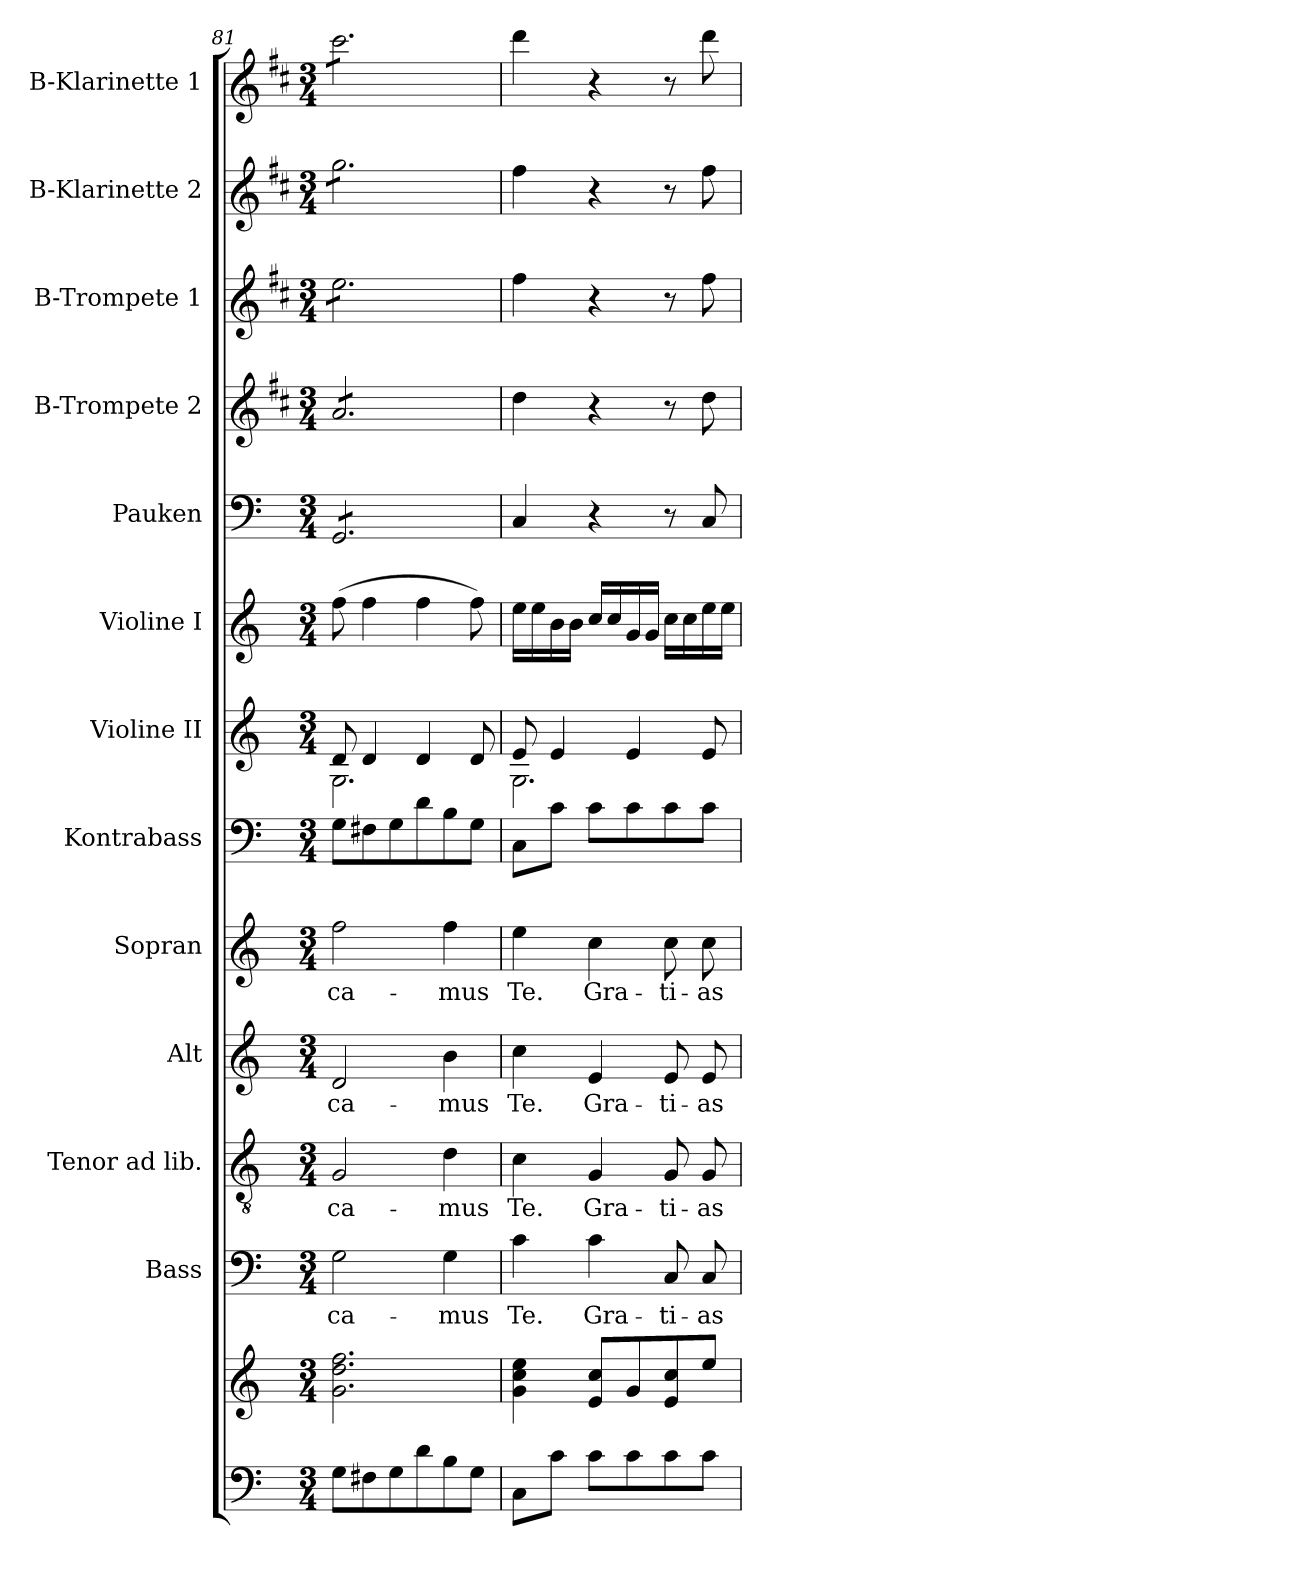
**kern	**kern	**kern	**text	**kern	**text	**kern	**text	**kern	**text	**kern	**kern	**kern	**kern	**kern	**kern	**kern	**kern
*part13	*part13	*part12	*part12	*part11	*part11	*part10	*part10	*part9	*part9	*part8	*part7	*part6	*part5	*part4	*part3	*part2	*part1
*staff14	*staff13	*staff12	*staff12	*staff11	*staff11	*staff10	*staff10	*staff9	*staff9	*staff8	*staff7	*staff6	*staff5	*staff4	*staff3	*staff2	*staff1
*	*	*I"Bass	*	*I"Tenor ad lib.	*	*I"Alt	*	*I"Sopran	*	*I"Kontrabass	*I"Violine II	*I"Violine I	*I"Pauken	*I"B-Trompete 2	*I"B-Trompete 1	*I"B-Klarinette 2	*I"B-Klarinette 1
*	*	*I'B.	*	*I'T.	*	*I'A.	*	*I'S.	*	*I'Kb.	*I'Vl. II	*I'Vl. I	*I'Pk.	*I'Trp. 2	*I'Trp. 1	*I'B Kl. 2	*I'B Kl. 1
*clefF4	*clefG2	*clefF4	*	*clefGv2	*	*clefG2	*	*clefG2	*	*clefF4	*clefG2	*clefG2	*clefF4	*clefG2	*clefG2	*clefG2	*clefG2
*	*	*	*	*	*	*	*	*	*	*ITrd7c12	*	*	*	*ITrd1c2	*ITrd1c2	*ITrd1c2	*ITrd1c2
*k[]	*k[]	*k[]	*	*k[]	*	*k[]	*	*k[]	*	*k[]	*k[]	*k[]	*k[]	*k[]	*k[]	*k[]	*k[]
*C:	*C:	*C:	*	*C:	*	*C:	*	*C:	*	*C:	*C:	*C:	*C:	*C:	*C:	*C:	*C:
*M3/4	*M3/4	*M3/4	*	*M3/4	*	*M3/4	*	*M3/4	*	*M3/4	*M3/4	*M3/4	*M3/4	*M3/4	*M3/4	*M3/4	*M3/4
=81	=81	=81	=81	=81	=81	=81	=81	=81	=81	=81	=81	=81	=81	=81	=81	=81	=81
!	!	!	!LO:LY:b	!	!LO:LY:b	!	!LO:LY:b	!	!LO:LY:b	!	!	!	!	!	!	!	!
*	*	*	*	*	*	*	*	*	*	*	*^	*	*	*	*	*	*
*	*	*	*	*	*	*	*	*	*	*	*	*	*	*tremolo	*	*	*	*
*	*	*	*	*	*	*	*	*	*	*	*	*	*	*	*tremolo	*	*	*
*	*	*	*	*	*	*	*	*	*	*	*	*	*	*	*	*tremolo	*	*
*	*	*	*	*	*	*	*	*	*	*	*	*	*	*	*	*	*tremolo	*
*	*	*	*	*	*	*	*	*	*	*	*	*	*	*	*	*	*	*tremolo
8G\L	2.g\ 2.dd\ 2.ff\	2G\	-ca-	2G/	-ca-	2d/	-ca-	2ff\	-ca-	8GG\L	8d/	2.G\	(>8ff\	8GG/L	8g/L	8dd\L	8ff\L	8bb\L
8F#X\	.	.	.	.	.	.	.	.	.	8FF#X\	4d/	.	4ff\	8GG/	8g/	8dd\	8ff\	8bb\
8G\	.	.	.	.	.	.	.	.	.	8GG\	.	.	.	8GG/	8g/	8dd\	8ff\	8bb\
8d\	.	.	.	.	.	.	.	.	.	8D\	4d/	.	4ff\	8GG/	8g/	8dd\	8ff\	8bb\
!	!	!	!LO:LY:b	!	!LO:LY:b	!	!LO:LY:b	!	!LO:LY:b	!	!	!	!	!	!	!	!	!
8B\	.	4G\	-mus	4d\	-mus	4b\	-mus	4ff\	-mus	8BB\	.	.	.	8GG/	8g/	8dd\	8ff\	8bb\
8G\J	.	.	.	.	.	.	.	.	.	8GG\J	8d/	.	8ff\)	8GG/J	8g/J	8dd\J	8ff\J	8bb\J
*	*	*	*	*	*	*	*	*	*	*	*	*	*	*	*	*	*	*Xtremolo
*	*	*	*	*	*	*	*	*	*	*	*	*	*	*	*	*	*Xtremolo	*
*	*	*	*	*	*	*	*	*	*	*	*	*	*	*	*	*Xtremolo	*	*
*	*	*	*	*	*	*	*	*	*	*	*	*	*	*	*Xtremolo	*	*	*
*	*	*	*	*	*	*	*	*	*	*	*	*	*	*Xtremolo	*	*	*	*
=82	=82	=82	=82	=82	=82	=82	=82	=82	=82	=82	=82	=82	=82	=82	=82	=82	=82	=82
!	!	!	!LO:LY:b	!	!LO:LY:b	!	!LO:LY:b	!	!LO:LY:b	!	!	!	!	!	!	!	!	!
8C\L	4g\ 4cc\ 4ee\	4c\	Te.	4c\	Te.	4cc\	Te.	4ee\	Te.	8CC\L	8e/	2.G\	16ee\LL	4C/	4cc\	4ee\	4ee\	4ccc\
.	.	.	.	.	.	.	.	.	.	.	.	.	16ee\	.	.	.	.	.
8c\J	.	.	.	.	.	.	.	.	.	8C\J	4e/	.	16b\	.	.	.	.	.
.	.	.	.	.	.	.	.	.	.	.	.	.	16b\JJ	.	.	.	.	.
!	!	!	!LO:LY:b	!	!LO:LY:b	!	!LO:LY:b	!	!LO:LY:b	!	!	!	!	!	!	!	!	!
8c\L	8e/ 8cc/L	4c\	Gra-	4G/	Gra-	4e/	Gra-	4cc\	Gra-	8C\L	.	.	16cc/LL	4r	4r	4r	4r	4r
.	.	.	.	.	.	.	.	.	.	.	.	.	16cc/	.	.	.	.	.
8c\	8g/	.	.	.	.	.	.	.	.	8C\	4e/	.	16g/	.	.	.	.	.
.	.	.	.	.	.	.	.	.	.	.	.	.	16g/JJ	.	.	.	.	.
!	!	!	!LO:LY:b	!	!LO:LY:b	!	!LO:LY:b	!	!LO:LY:b	!	!	!	!	!	!	!	!	!
8c\	8e/ 8cc/	8C/	-ti-	8G/	-ti-	8e/	-ti-	8cc\	-ti-	8C\	.	.	16cc\LL	8r	8r	8r	8r	8r
.	.	.	.	.	.	.	.	.	.	.	.	.	16cc\	.	.	.	.	.
!	!	!	!LO:LY:b	!	!LO:LY:b	!	!LO:LY:b	!	!LO:LY:b	!	!	!	!	!	!	!	!	!
8c\J	8ee/J	8C/	-as	8G/	-as	8e/	-as	8cc\	-as	8C\J	8e/	.	16ee\	8C/	8cc\	8ee\	8ee\	8ccc\
.	.	.	.	.	.	.	.	.	.	.	.	.	16ee\JJ	.	.	.	.	.
*	*	*	*	*	*	*	*	*	*	*	*v	*v	*	*	*	*	*	*
=	=	=	=	=	=	=	=	=	=	=	=	=	=	=	=	=	=
*-	*-	*-	*-	*-	*-	*-	*-	*-	*-	*-	*-	*-	*-	*-	*-	*-	*-
